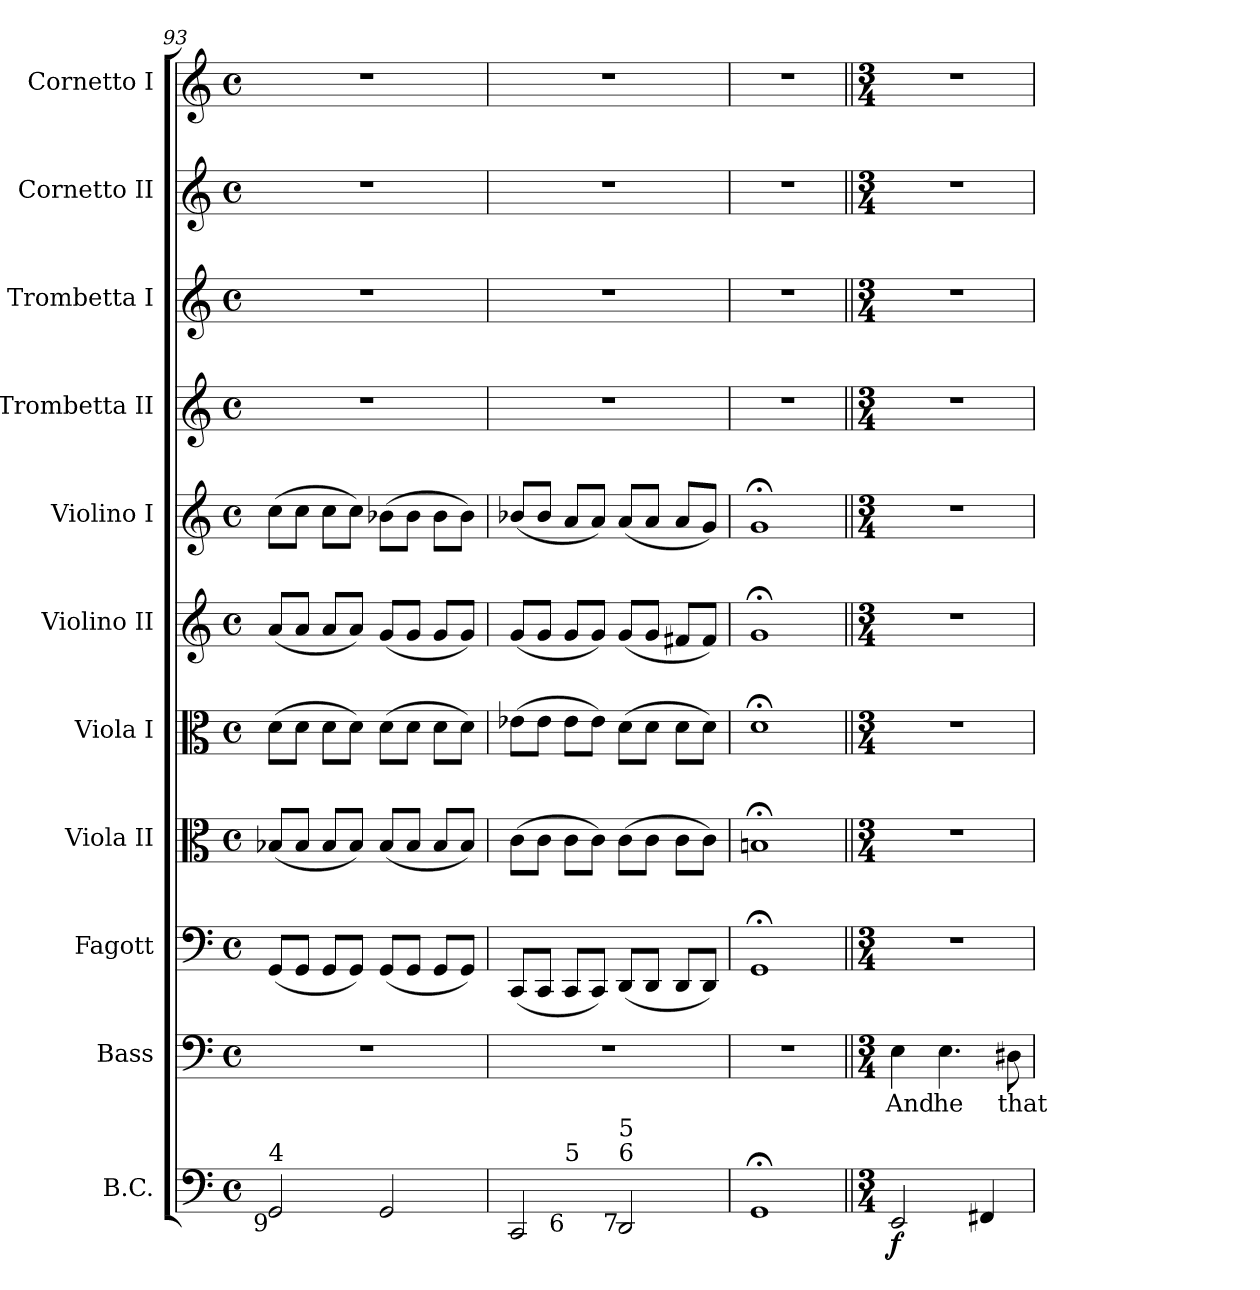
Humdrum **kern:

**kern	**dynam	**kern	**text	**kern	**kern	**kern	**kern	**kern	**kern	**kern	**kern	**kern
*part11	*part11	*part10	*part10	*part9	*part8	*part7	*part6	*part5	*part4	*part3	*part2	*part1
*staff11	*staff11	*staff10	*staff10	*staff9	*staff8	*staff7	*staff6	*staff5	*staff4	*staff3	*staff2	*staff1
*I"B.C.	*	*I"Bass	*	*I"Fagott	*I"Viola II	*I"Viola I	*I"Violino II	*I"Violino I	*I"Trombetta II	*I"Trombetta I	*I"Cornetto II	*I"Cornetto I
*	*	*I'B.	*	*I'Fg.	*I'Vla.	*I'Vla.	*	*	*	*	*	*
*clefF4	*	*clefF4	*	*clefF4	*clefC3	*clefC3	*clefG2	*clefG2	*clefG2	*clefG2	*clefG2	*clefG2
*k[]	*	*k[]	*	*k[]	*k[]	*k[]	*k[]	*k[]	*k[]	*k[]	*k[]	*k[]
*C:	*	*C:	*	*C:	*C:	*C:	*C:	*C:	*C:	*C:	*C:	*C:
*M4/4	*	*M4/4	*	*M4/4	*M4/4	*M4/4	*M4/4	*M4/4	*M4/4	*M4/4	*M4/4	*M4/4
*met(c)	*	*met(c)	*	*met(c)	*met(c)	*met(c)	*met(c)	*met(c)	*met(c)	*met(c)	*met(c)	*met(c)
=93	=93	=93	=93	=93	=93	=93	=93	=93	=93	=93	=93	=93
!LO:TX:b:rj:t=9	!	!	!	!	!	!	!	!	!	!	!	!
!LO:TX:t=4	!	!	!	!	!	!	!	!	!	!	!	!
2GGi/	.	1r	.	(8GGi/L	(8B-Xi/L	(8di\L	(8ai/L	(8cci\L	1r	1r	1r	1r
.	.	.	.	8GGi/J	8B-i/J	8di\J	8ai/J	8cci\J	.	.	.	.
.	.	.	.	8GGi/L	8B-i/L	8di\L	8ai/L	8cci\L	.	.	.	.
.	.	.	.	8GGi/J)	8B-i/J)	8di\J)	8ai/J)	8cci\J)	.	.	.	.
2GGi/	.	.	.	(8GGi/L	(8B-i/L	(8di\L	(8gi/L	(8b-Xi\L	.	.	.	.
.	.	.	.	8GGi/J	8B-i/J	8di\J	8gi/J	8b-i\J	.	.	.	.
.	.	.	.	8GGi/L	8B-i/L	8di\L	8gi/L	8b-i\L	.	.	.	.
.	.	.	.	8GGi/J)	8B-i/J)	8di\J)	8gi/J)	8b-i\J)	.	.	.	.
=94	=94	=94	=94	=94	=94	=94	=94	=94	=94	=94	=94	=94
!LO:TX:b:rj:t=b	!	!	!	!	!	!	!	!	!	!	!	!
!LO:TX:t=7	!	!	!	!	!	!	!	!	!	!	!	!
!LO:TX:t=3	!	!	!	!	!	!	!	!	!	!	!	!
*^	*	*	*	*	*	*	*	*	*	*	*	*
2CCi/	4ryy	.	1r	.	(8CCi/L	(8ci\L	(8e-Xi\L	(8gi/L	(8b-Xi/L	1r	1r	1r	1r
.	.	.	.	.	8CCi/J	8ci\J	8e-i\J	8gi/J	8b-i/J	.	.	.	.
!	!LO:TX:b:rj:t=6	!	!	!	!	!	!	!	!	!	!	!	!
!	!LO:TX:t=5	!	!	!	!	!	!	!	!	!	!	!	!
.	2.ryy	.	.	.	8CCi/L	8ci\L	8e-i\L	8gi/L	8ai/L	.	.	.	.
.	.	.	.	.	8CCi/J)	8ci\J)	8e-i\J)	8gi/J)	8ai/J)	.	.	.	.
!LO:TX:b:rj:t=7	!	!	!	!	!	!	!	!	!	!	!	!	!
!LO:TX:t=6	!	!	!	!	!	!	!	!	!	!	!	!	!
!LO:TX:t=5	!	!	!	!	!	!	!	!	!	!	!	!	!
2DDi/	.	.	.	.	(8DDi/L	(8ci\L	(8di\L	(8gi/L	(8ai/L	.	.	.	.
.	.	.	.	.	8DDi/J	8ci\J	8di\J	8gi/J	8ai/J	.	.	.	.
.	.	.	.	.	8DDi/L	8ci\L	8di\L	8f#Xi/L	8ai/L	.	.	.	.
.	.	.	.	.	8DDi/J)	8ci\J)	8di\J)	8f#i/J)	8gi/J)	.	.	.	.
*v	*v	*	*	*	*	*	*	*	*	*	*	*	*
=95	=95	=95	=95	=95	=95	=95	=95	=95	=95	=95	=95	=95
1GG;i	.	1r	.	1GG;i	1Bn;i	1d;i	1g;i	1g;i	1r	1r	1r	1r
!!LO:PB:g=z
=96||	=96||	=96||	=96||	=96||	=96||	=96||	=96||	=96||	=96||	=96||	=96||	=96||
*M3/4	*	*M3/4	*	*M3/4	*M3/4	*M3/4	*M3/4	*M3/4	*M3/4	*M3/4	*M3/4	*M3/4
*MM120	*	*	*	*	*	*	*	*	*	*	*	*MM120
!	!	!	!LO:LY:b:color=#000000	!LO:N:vis=1	!LO:N:vis=1	!LO:N:vis=1	!LO:N:vis=1	!LO:N:vis=1	!LO:N:vis=1	!LO:N:vis=1	!LO:N:vis=1	!LO:N:vis=1
2EEi/	f	4Ei\	And	2.r	2.r	2.r	2.r	2.r	2.r	2.r	2.r	2.r
!	!	!	!LO:LY:b:color=#000000	!	!	!	!	!	!	!	!	!
.	.	4.Ei\	he	.	.	.	.	.	.	.	.	.
4FF#Xi/	.	.	.	.	.	.	.	.	.	.	.	.
!	!	!	!LO:LY:b:color=#000000	!	!	!	!	!	!	!	!	!
.	.	8D#Xi\	that	.	.	.	.	.	.	.	.	.
=	=	=	=	=	=	=	=	=	=	=	=	=
*-	*-	*-	*-	*-	*-	*-	*-	*-	*-	*-	*-	*-
